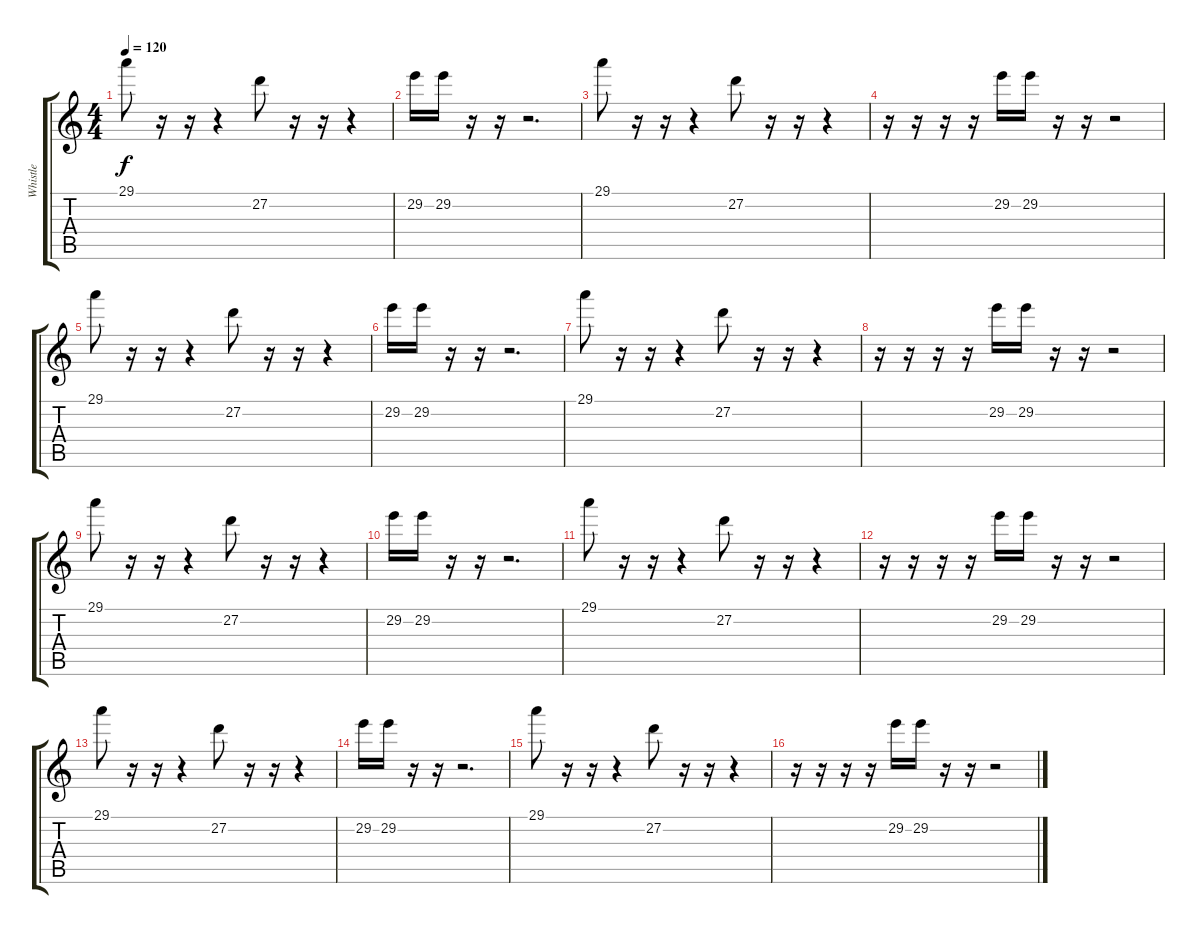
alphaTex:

\track ("Whistle" "Whistle") {instrument whistle}
\staff {score tabs}
\tuning (E4 B3 G3 D3 A2 E2) {hide}
\ts (4 4)
\tempo 120
\clef g2
\ks c
29.1.8{dy f} r.16 r.16 r.4 27.2.8 r.16 r.16 r.4 |
29.2.16 29.2.16 r.16 r.16 r.2{d} |
29.1.8 r.16 r.16 r.4 27.2.8 r.16 r.16 r.4 |
r.16 r.16 r.16 r.16 29.2.16 29.2.16 r.16 r.16 r.2 |
29.1.8 r.16 r.16 r.4 27.2.8 r.16 r.16 r.4 |
29.2.16 29.2.16 r.16 r.16 r.2{d} |
29.1.8 r.16 r.16 r.4 27.2.8 r.16 r.16 r.4 |
r.16 r.16 r.16 r.16 29.2.16 29.2.16 r.16 r.16 r.2 |
29.1.8 r.16 r.16 r.4 27.2.8 r.16 r.16 r.4 |
29.2.16 29.2.16 r.16 r.16 r.2{d} |
29.1.8 r.16 r.16 r.4 27.2.8 r.16 r.16 r.4 |
r.16 r.16 r.16 r.16 29.2.16 29.2.16 r.16 r.16 r.2 |
29.1.8 r.16 r.16 r.4 27.2.8 r.16 r.16 r.4 |
29.2.16 29.2.16 r.16 r.16 r.2{d} |
29.1.8 r.16 r.16 r.4 27.2.8 r.16 r.16 r.4 |
r.16 r.16 r.16 r.16 29.2.16 29.2.16 r.16 r.16 r.2
